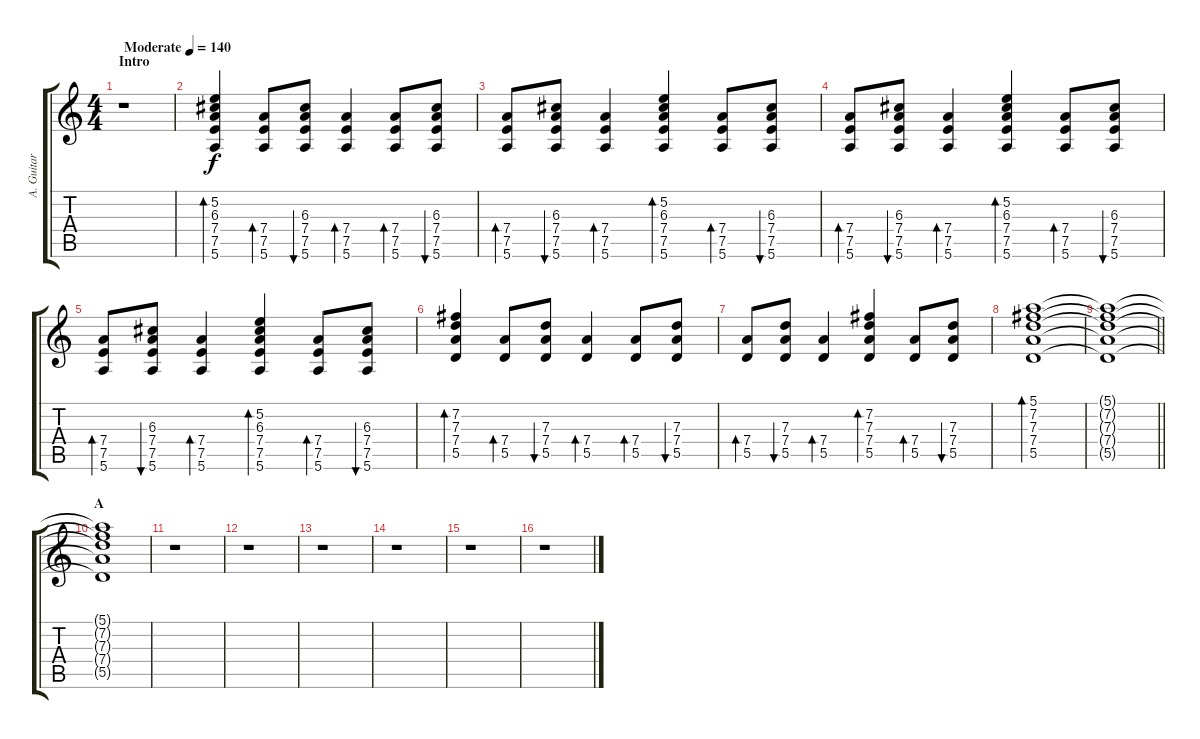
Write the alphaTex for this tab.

\track ("A. Guitar I" "A. Guitar ") {instrument acousticguitarsteel}
\staff {score tabs}
\tuning (E4 B3 G3 D3 A2 E2) {hide}
\ts (4 4)
\section ("" "Intro")
\tempo (140 "Moderate")
\clef g2
\ks c
r.1{dy f instrument acousticguitarsteel} |
(5.2 6.3 7.4 7.5 5.6).4{bd 60} (7.4 7.5 5.6).8{bd 60} (6.3 7.4 7.5 5.6).8{bu 60} (7.4 7.5 5.6).4{bd 60} (7.4 7.5 5.6).8{bd 60} (6.3 7.4 7.5 5.6).8{bu 60} |
(7.4 7.5 5.6).8{bd 60} (6.3 7.4 7.5 5.6).8{bu 60} (7.4 7.5 5.6).4{bd 60} (5.2 6.3 7.4 7.5 5.6).4{bd 60} (7.4 7.5 5.6).8{bd 60} (6.3 7.4 7.5 5.6).8{bu 60} |
(7.4 7.5 5.6).8{bd 60} (6.3 7.4 7.5 5.6).8{bu 60} (7.4 7.5 5.6).4{bd 60} (5.2 6.3 7.4 7.5 5.6).4{bd 60} (7.4 7.5 5.6).8{bd 60} (6.3 7.4 7.5 5.6).8{bu 60} |
(7.4 7.5 5.6).8{bd 60} (6.3 7.4 7.5 5.6).8{bu 60} (7.4 7.5 5.6).4{bd 60} (5.2 6.3 7.4 7.5 5.6).4{bd 60} (7.4 7.5 5.6).8{bd 60} (6.3 7.4 7.5 5.6).8{bu 60} |
(7.2 7.3 7.4 5.5).4{bd 60} (7.4 5.5).8{bd 60} (7.3 7.4 5.5).8{bu 60} (7.4 5.5).4{bd 60} (7.4 5.5).8{bd 60} (7.3 7.4 5.5).8{bu 60} |
(7.4 5.5).8{bd 60} (7.3 7.4 5.5).8{bu 60} (7.4 5.5).4{bd 60} (7.2 7.3 7.4 5.5).4{bd 60} (7.4 5.5).8{bd 60} (7.3 7.4 5.5).8{bu 60} |
(5.1 7.2 7.3 7.4 5.5).1{bd 60} |
\barLineRight lightlight
(5.1{t} 7.2{t} 7.3{t} 7.4{t} 5.5{t}).1 |
\section ("" "A")
(5.1{t} 7.2{t} 7.3{t} 7.4{t} 5.5{t}).1 |
r.1 |
r.1 |
r.1 |
r.1 |
r.1 |
r.1
